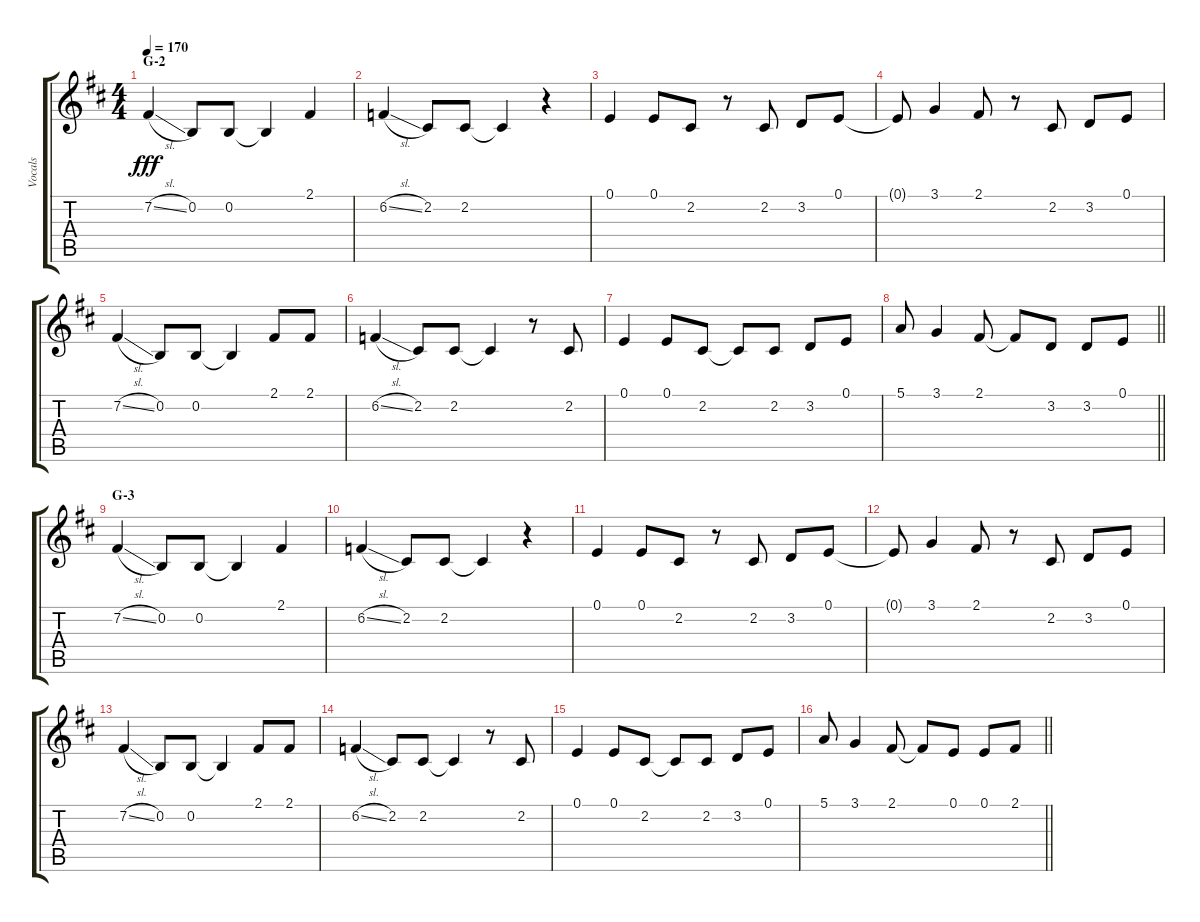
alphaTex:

\track ("Vocals" "Vocals") {instrument voiceoohs}
\staff {score tabs}
\tuning (E4 B3 G3 D3 A2 E2) {hide}
\ts (4 4)
\section ("" "G-2")
\tempo 170
\clef g2
\ks d
7.2{sl}.4{dy fff} 0.2.8 0.2.8 0.2{t}.4 2.1.4 |
6.2{sl}.4 2.2.8 2.2.8 2.2{t}.4 r.4 |
0.1.4 0.1.8 2.2.8 r.8 2.2.8 3.2.8 0.1.8 |
0.1{t}.8 3.1.4 2.1.8 r.8 2.2.8 3.2.8 0.1.8 |
7.2{sl}.4 0.2.8 0.2.8 0.2{t}.4 2.1.8 2.1.8 |
6.2{sl}.4 2.2.8 2.2.8 2.2{t}.4 r.8 2.2.8 |
0.1.4 0.1.8 2.2.8 2.2{t}.8 2.2.8 3.2.8 0.1.8 |
\barLineRight lightlight
5.1.8 3.1.4 2.1.8 2.1{t}.8 3.2.8 3.2.8 0.1.8 |
\section ("" "G-3")
7.2{sl}.4 0.2.8 0.2.8 0.2{t}.4 2.1.4 |
6.2{sl}.4 2.2.8 2.2.8 2.2{t}.4 r.4 |
0.1.4 0.1.8 2.2.8 r.8 2.2.8 3.2.8 0.1.8 |
0.1{t}.8 3.1.4 2.1.8 r.8 2.2.8 3.2.8 0.1.8 |
7.2{sl}.4 0.2.8 0.2.8 0.2{t}.4 2.1.8 2.1.8 |
6.2{sl}.4 2.2.8 2.2.8 2.2{t}.4 r.8 2.2.8 |
0.1.4 0.1.8 2.2.8 2.2{t}.8 2.2.8 3.2.8 0.1.8 |
\barLineRight lightlight
5.1.8 3.1.4 2.1.8 2.1{t}.8 0.1.8 0.1.8 2.1.8
